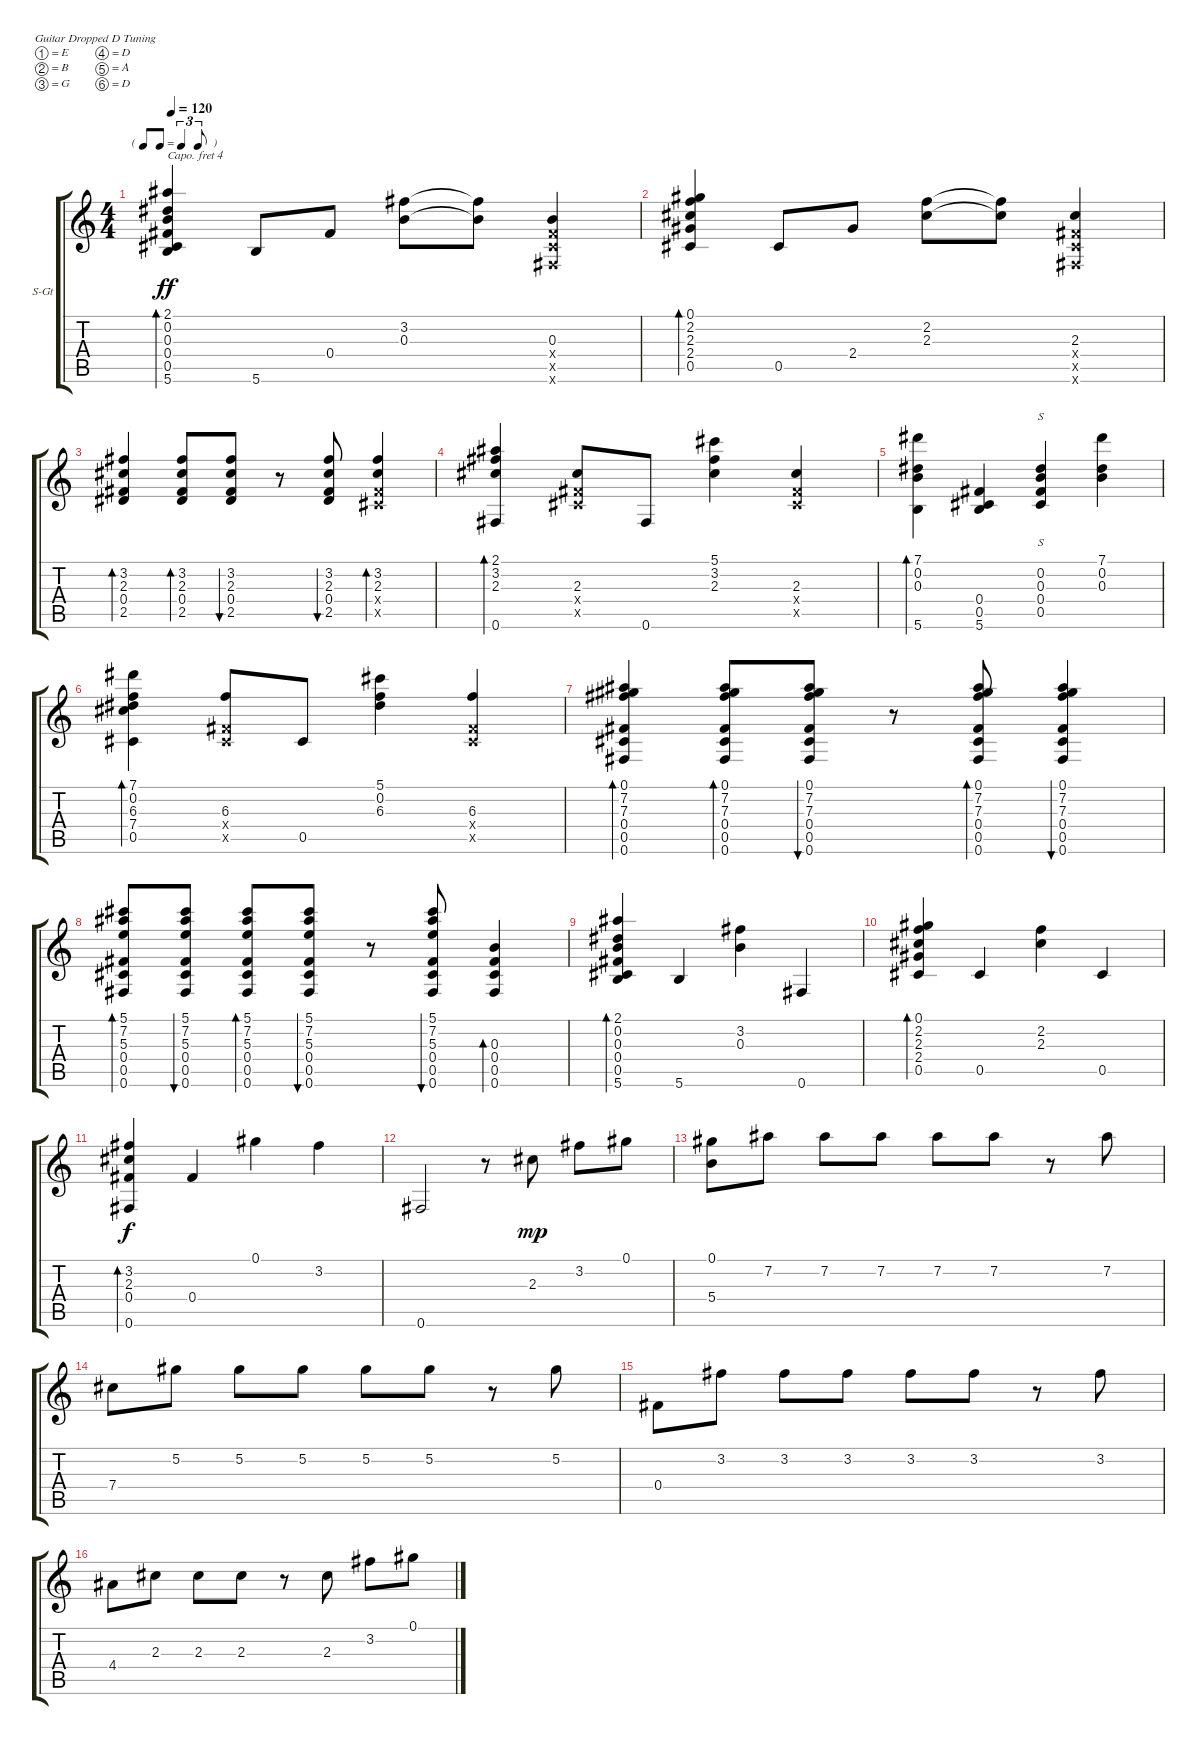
\defaultSystemsLayout 4
\bracketExtendMode groupsimilarinstruments
\firstSystemTrackNameOrientation horizontal
\otherSystemsTrackNameOrientation horizontal
\track ("Guitar 1" "S-Gt") {instrument acousticguitarsteel}
\staff {score tabs}
\capo 4
\tuning (E4 B3 G3 D3 A2 D2)
\ts (4 4)
\tf triplet8th
\tempo 120
\clef g2
\ks c
(2.1 5.6 0.2 0.3 0.4 0.5).4{bd 240 dy ff} 5.6.8 0.4.8 (3.2 0.3).8 (0.3{t} 3.2{t}).8 (0.6{x} 0.5{x} 0.4{x} 0.3).4 |
(2.2 2.3 2.4 0.5 0.1).4{bd 240} 0.5.8 2.4.8 (2.2 2.3).8 (2.3{t} 2.2{t}).8 (0.6{x} 0.5{x} 0.4{x} 2.3).4 |
(3.2 2.3 0.4 2.5).4{bd 30} (2.5 0.4 2.3 3.2).8{bd 30} (3.2 2.3 0.4 2.5).8{bu 30} r.8 (3.2 2.3 0.4 2.5).8{bu 30} (0.5{x} 0.4{x} 2.3 3.2).4{bd 30} |
(2.1 3.2 2.3 0.6).4{bd 240} (0.4{x} 0.5{x} 2.3).8 0.6.8 (5.1 3.2 2.3).4 (0.5{x} 0.4{x} 2.3).4 |
(7.1 5.6 0.2 0.3).4{bd 240} (5.6 0.5 0.4).4 (0.2 0.3 0.4 0.5).4{s} (7.1 0.2 0.3).4 |
(7.1 0.2 6.3 7.4 0.5).4{bd 240} (0.5{x} 0.4{x} 6.3).8 0.5.8 (5.1 0.2 6.3).4 (0.4{x} 0.5{x} 6.3).4 |
(0.1 7.2 7.3 0.4 0.5 0.6).4{bd 30} (0.1 7.2 7.3 0.4 0.5 0.6).8{bd 30} (0.1 7.2 7.3 0.4 0.5 0.6).8{bu 30} r.8 (0.1 7.2 7.3 0.4 0.5 0.6).8{bd 30} (0.1 7.2 7.3 0.4 0.5 0.6).4{bu 30} |
(7.2 5.3 0.4 0.5 0.6 5.1).8{bd 30} (7.2 5.3 0.4 0.5 0.6 5.1).8{bu 30} (5.1 7.2 5.3 0.4 0.5 0.6).8{bd 30} (5.1 7.2 5.3 0.4 0.5 0.6).8{bu 30} r.8 (5.1 7.2 5.3 0.4 0.5 0.6).8{bu 30} (0.4 0.5 0.6 0.3).4{bd 30} |
(2.1 5.6 0.2 0.3 0.4 0.5).4{bd 240} 5.6.4 (3.2 0.3).4 0.6.4 |
(2.2 2.3 2.4 0.5 0.1).4{bd 240} 0.5.4 (2.2 2.3).4 0.5.4 |
(0.6 2.3 3.2 0.4).4{bd 240 dy f} 0.4.4 0.1.4 3.2.4 |
0.6.2 r.8 2.3.8{dy mp} 3.2.8 0.1.8 |
(5.4 0.1).8 7.2.8 7.2.8 7.2.8 7.2.8 7.2.8 r.8 7.2.8 |
7.4.8 5.2.8 5.2.8 5.2.8 5.2.8 5.2.8 r.8 5.2.8 |
0.4.8 3.2.8 3.2.8 3.2.8 3.2.8 3.2.8 r.8 3.2.8 |
4.4.8 2.3.8 2.3.8 2.3.8 r.8 2.3.8 3.2.8 0.1.8
